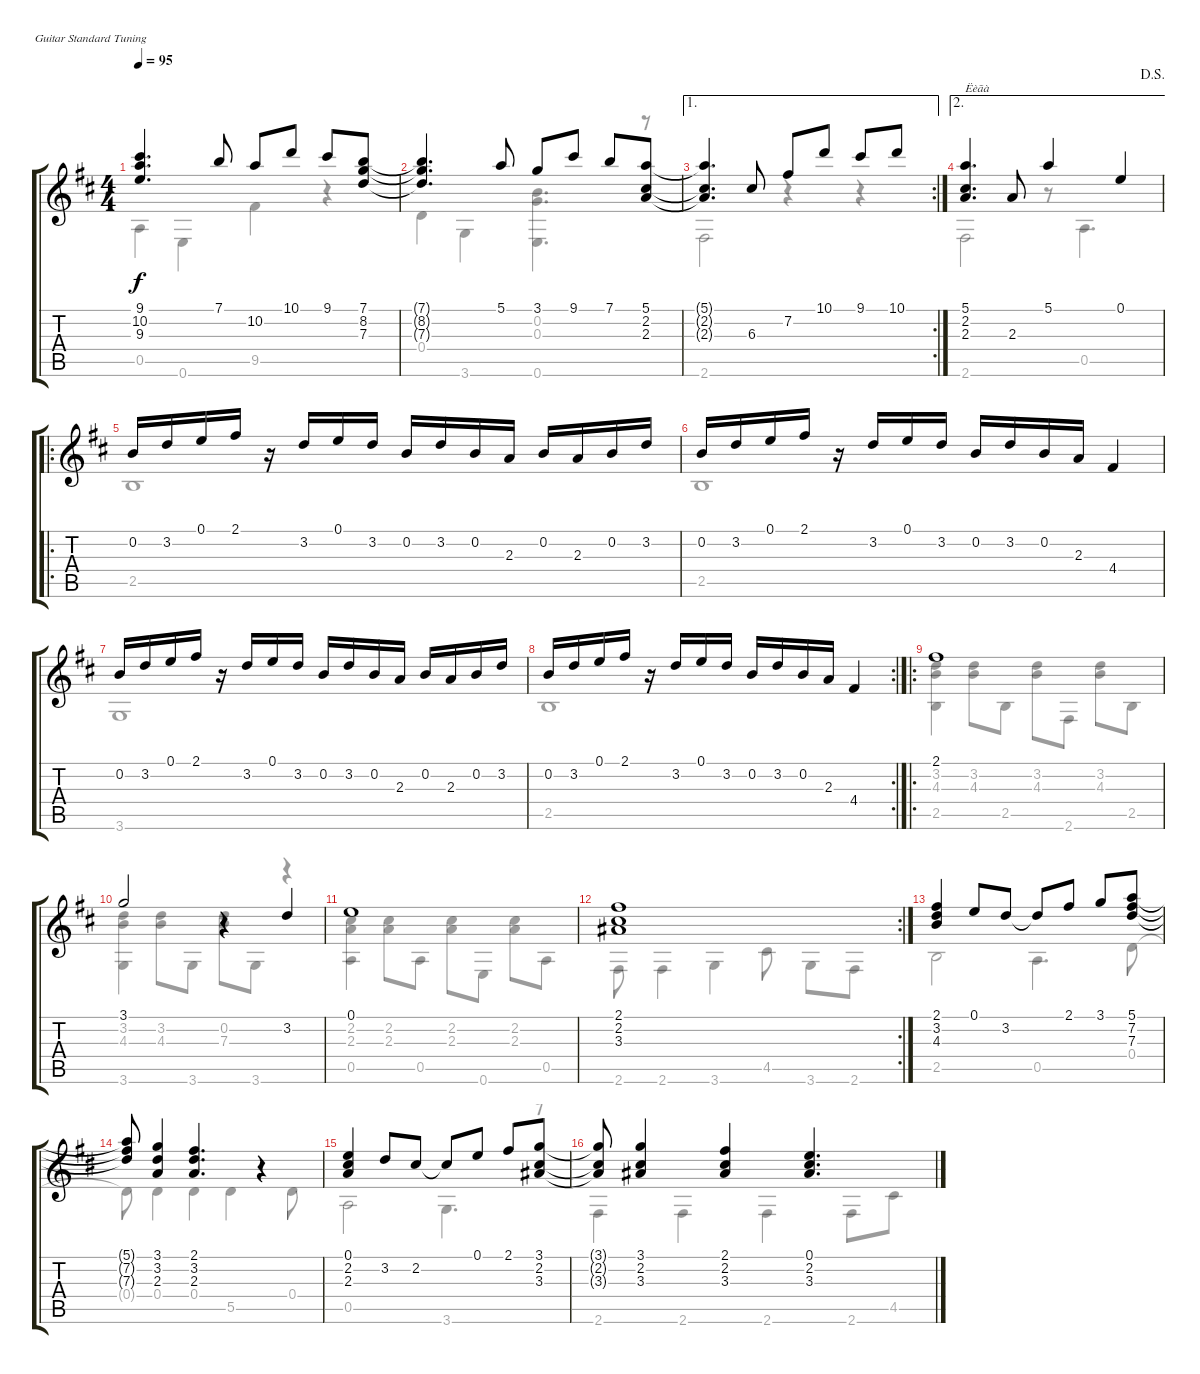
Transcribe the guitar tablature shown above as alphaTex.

\bracketExtendMode groupsimilarinstruments
\firstSystemTrackNameOrientation horizontal
\otherSystemsTrackNameOrientation horizontal
\track "" {instrument acousticguitarnylon}
\staff {score tabs}
\tuning (E4 B3 G3 D3 A2 E2)
\voice
\ts (4 4)
\tempo 95
\clef g2
\ks d
(10.2{t} 9.3{t} 9.1{t}).4{d dy f} 7.1.8 10.2.8 10.1.8 9.1.8 (7.1 8.2 7.3).8 |
(7.1{t} 8.2{t} 7.3{t}).4{d} 5.1.8 3.1.8 9.1.8 7.1.8 (5.1 2.2 2.3).8 |
\ae 1
\rc 2
(5.1{t} 2.2{t} 2.3{t}).4{d} 6.3.8 7.2.8 10.1.8 9.1.8 10.1.8 |
\ae 2
\jump dalsegno
(5.1 2.2 2.3).4{d txt "Ëèãà"} 2.3.8 5.1.4 0.1.4 |
\ro
0.2.16 3.2.16 0.1.16 2.1.16 r.16 3.2.16 0.1.16 3.2.16 0.2.16 3.2.16 0.2.16 2.3.16 0.2.16 2.3.16 0.2.16 3.2.16 |
0.2.16 3.2.16 0.1.16 2.1.16 r.16 3.2.16 0.1.16 3.2.16 0.2.16 3.2.16 0.2.16 2.3.16 4.4.4 |
0.2.16 3.2.16 0.1.16 2.1.16 r.16 3.2.16 0.1.16 3.2.16 0.2.16 3.2.16 0.2.16 2.3.16 0.2.16 2.3.16 0.2.16 3.2.16 |
\rc 2
0.2.16 3.2.16 0.1.16 2.1.16 r.16 3.2.16 0.1.16 3.2.16 0.2.16 3.2.16 0.2.16 2.3.16 4.4.4 |
\ro
2.1.1 |
3.1.2 r.4 3.2.4 |
0.1.1 |
\rc 2
(2.1 2.2 3.3).1 |
(2.1 3.2 4.3).4 0.1.8 3.2.8 3.2{t}.8 2.1.8 3.1.8 (5.1 7.2 7.3).8 |
(5.1{t} 7.2{t} 7.3{t}).8 (3.1 3.2 2.3).4 (2.1 3.2 2.3).4{d} r.4 |
(0.1 2.2 2.3).4 3.2.8 2.2.8 2.2{t}.8 0.1.8 2.1.8 (3.1 2.2 3.3).8 |
(3.1{t} 2.2{t} 3.3{t}).8 (3.1 2.2 3.3).4 (2.1 2.2 3.3).4 (0.1 2.2 3.3).4{d}
\voice
\clef g2
\ottava regular
\simile none
\ks d
0.5.4{dy f} 0.6.4 9.5.4 r.4 |
0.4.4 3.6.4 (0.2 0.3 0.6).4{d} r.8 |
2.6.2 r.4 r.4 |
2.6.2 r.8 0.5.4{d} |
2.5.1 |
2.5.1 |
3.6.1 |
2.5.1 |
(3.2 4.3 2.5).4 (3.2 4.3).8 2.5.8 (3.2 4.3).8 2.6.8 (3.2 4.3).8 2.5.8 |
(3.2 4.3 3.6).4 (3.2 4.3).8 3.6.8 (0.2 7.3).8 3.6.8 r.4 |
(2.2 2.3 0.5).4 (2.2 2.3).8 0.5.8 (2.2 2.3).8 0.6.8 (2.2 2.3).8 0.5.8 |
2.6.8 2.6.4 3.6.4 4.5.8 3.6.8 2.6.8 |
2.5.2 0.5.4{d} 0.4.8 |
0.4{t}.8 0.4.4 0.4.4 5.5.4 0.4.8 |
0.5.2 3.6.4{d} r.8 |
2.6.4 2.6.4 2.6.4 2.6.8 4.5.8
